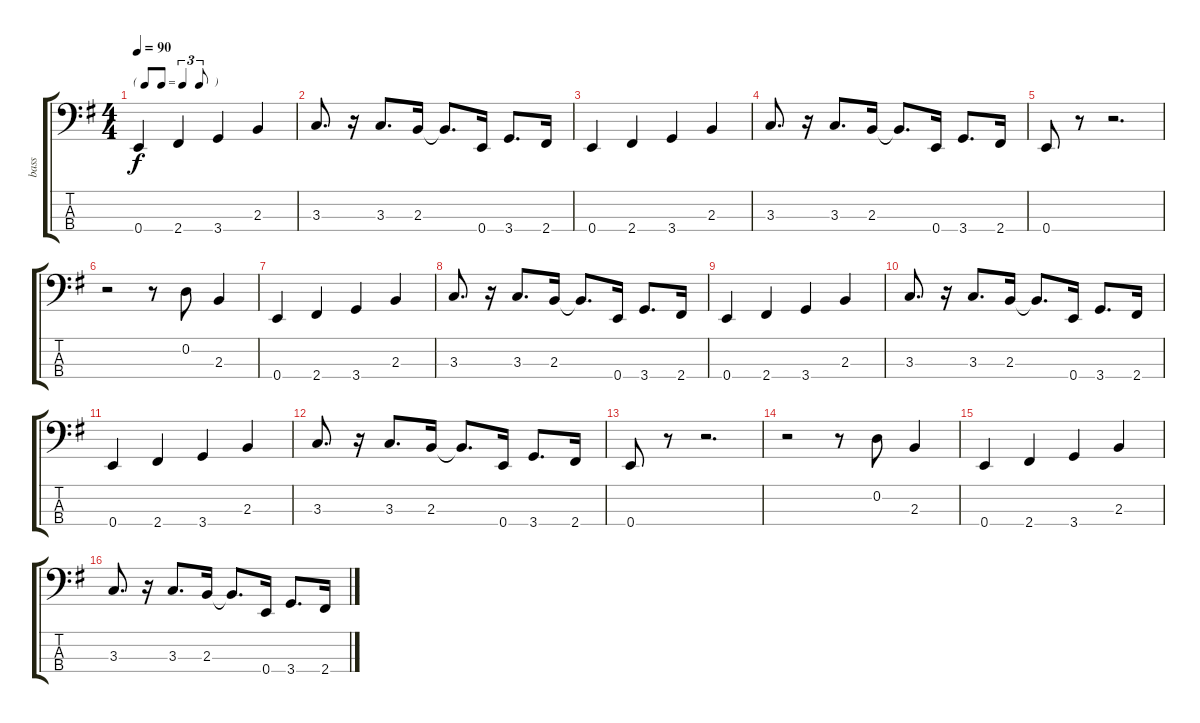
\track ("bass" "bass") {instrument electricbassfinger}
\staff {score tabs}
\tuning (G2 D2 A1 E1) {hide}
\ts (4 4)
\tf triplet8th
\tempo 90
\clef f4
\ks g
0.4.4{dy f instrument electricbassfinger} 2.4.4 3.4.4 2.3.4 |
3.3.8{d} r.16 3.3.8{d} 2.3.16 2.3{t}.8{d} 0.4.16 3.4.8{d} 2.4.16 |
0.4.4 2.4.4 3.4.4 2.3.4 |
3.3.8{d} r.16 3.3.8{d} 2.3.16 2.3{t}.8{d} 0.4.16 3.4.8{d} 2.4.16 |
0.4.8 r.8 r.2{d} |
r.2 r.8 0.2.8 2.3.4 |
0.4.4 2.4.4 3.4.4 2.3.4 |
3.3.8{d} r.16 3.3.8{d} 2.3.16 2.3{t}.8{d} 0.4.16 3.4.8{d} 2.4.16 |
0.4.4 2.4.4 3.4.4 2.3.4 |
3.3.8{d} r.16 3.3.8{d} 2.3.16 2.3{t}.8{d} 0.4.16 3.4.8{d} 2.4.16 |
0.4.4 2.4.4 3.4.4 2.3.4 |
3.3.8{d} r.16 3.3.8{d} 2.3.16 2.3{t}.8{d} 0.4.16 3.4.8{d} 2.4.16 |
0.4.8 r.8 r.2{d} |
r.2 r.8 0.2.8 2.3.4 |
0.4.4 2.4.4 3.4.4 2.3.4 |
3.3.8{d} r.16 3.3.8{d} 2.3.16 2.3{t}.8{d} 0.4.16 3.4.8{d} 2.4.16
